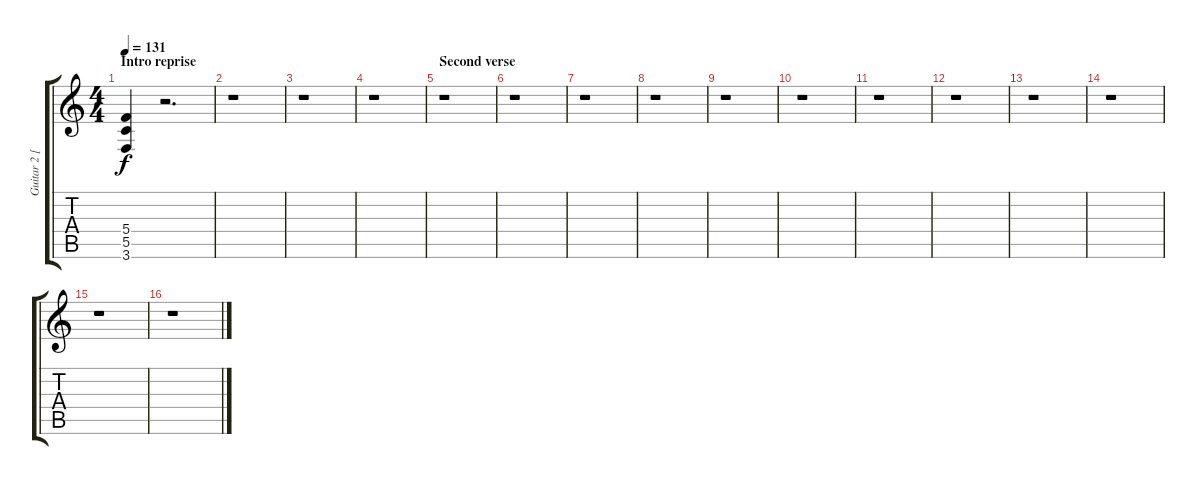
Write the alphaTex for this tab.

\track ("Guitar 2 [Tom Delonge {overdubbed}]" "Guitar 2 [") {instrument distortionguitar}
\staff {score tabs}
\tuning (D4 A3 F3 C3 G2 D2) {hide}
\ts (4 4)
\section ("" "Intro reprise")
\tempo 131
\clef g2
\ks c
(5.4{t} 5.5{t} 3.6{t}).4{dy f} r.2{d} |
r.1 |
r.1 |
r.1 |
\section ("" "Second verse")
r.1 |
r.1 |
r.1 |
r.1 |
r.1 |
r.1 |
r.1 |
r.1 |
r.1 |
r.1 |
r.1 |
r.1
